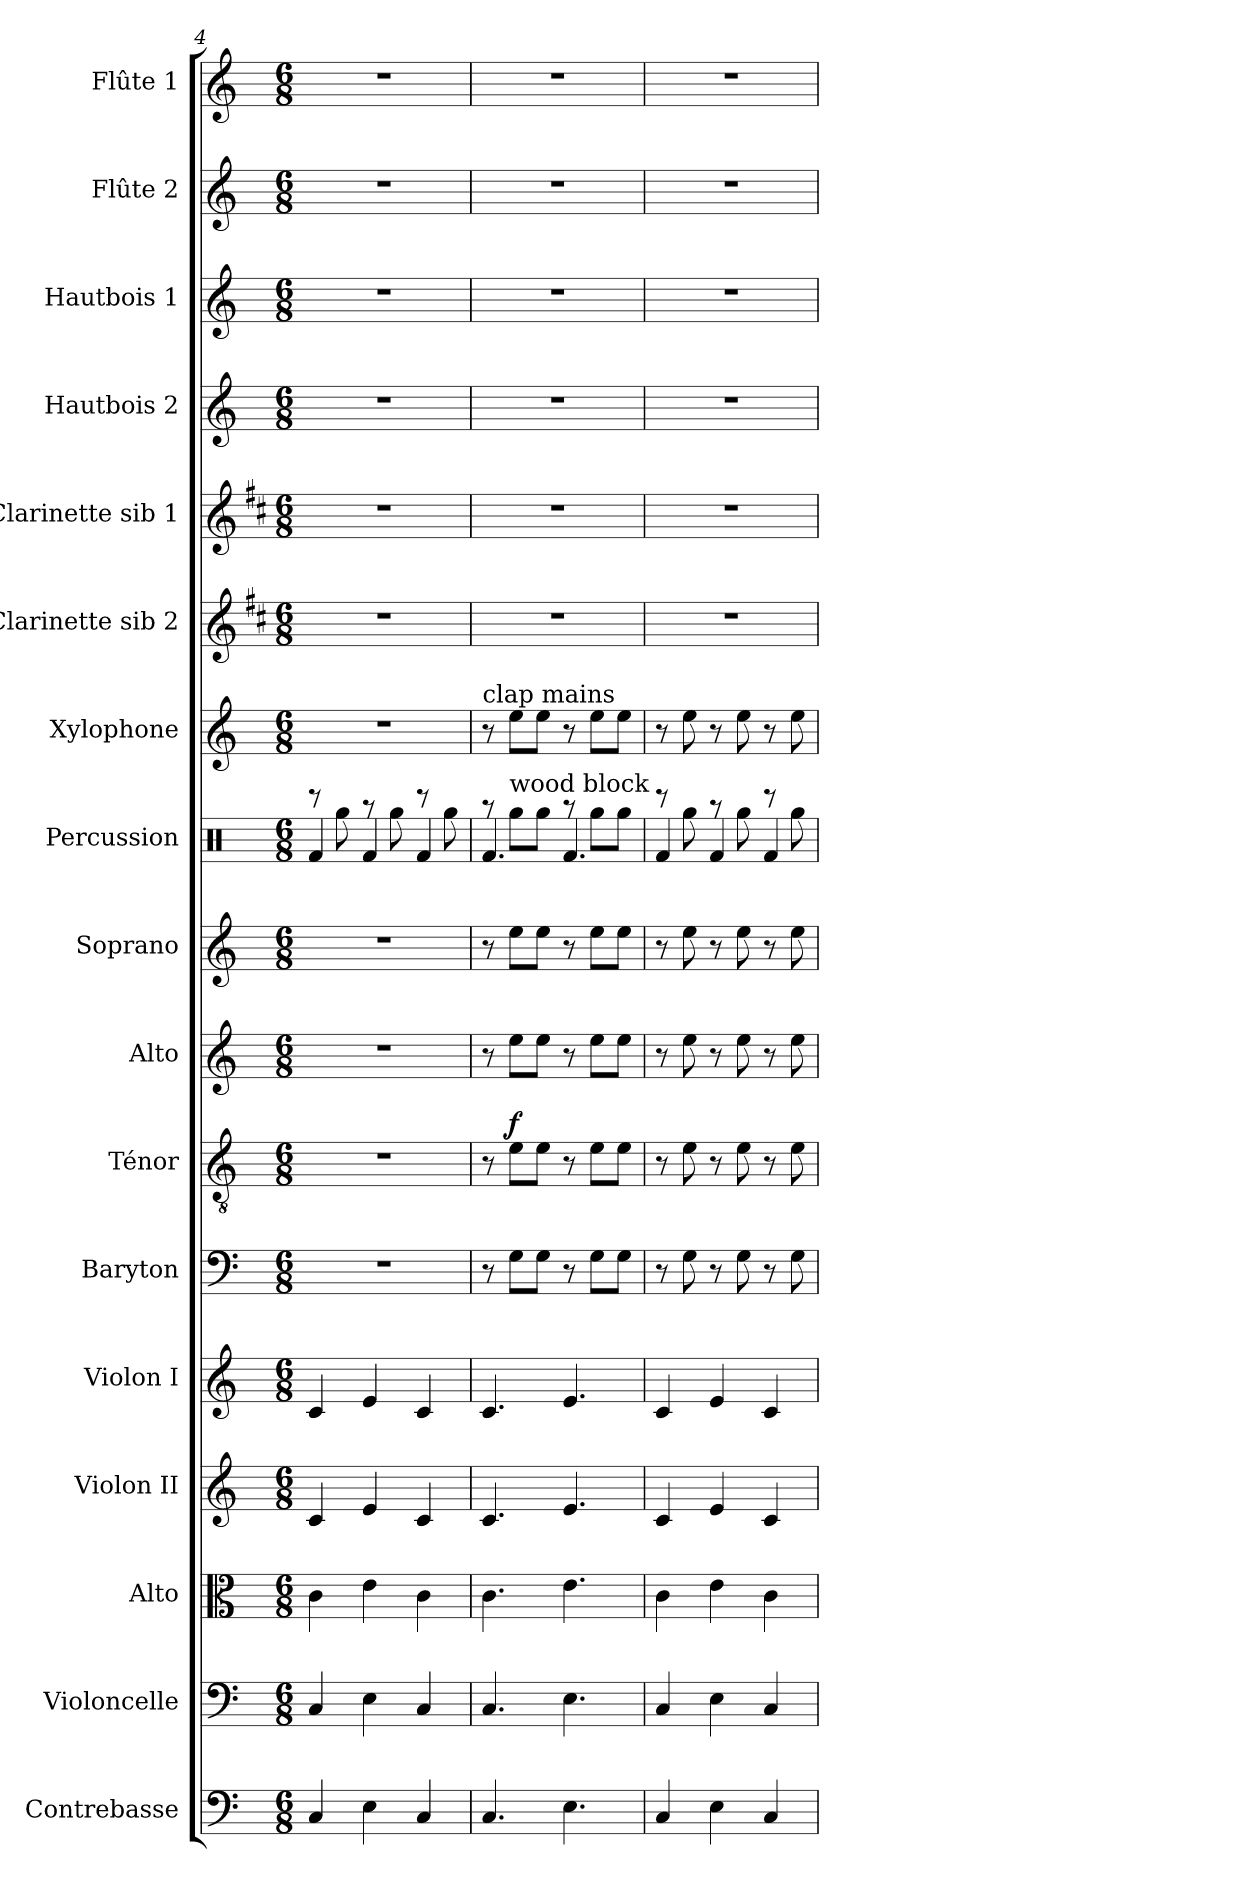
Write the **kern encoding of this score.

**kern	**kern	**kern	**kern	**kern	**kern	**kern	**dynam	**kern	**kern	**kern	**kern	**kern	**kern	**kern	**kern	**kern	**kern
*part17	*part16	*part15	*part14	*part13	*part12	*part11	*part11	*part10	*part9	*part8	*part7	*part6	*part5	*part4	*part3	*part2	*part1
*staff17	*staff16	*staff15	*staff14	*staff13	*staff12	*staff11	*staff11	*staff10	*staff9	*staff8	*staff7	*staff6	*staff5	*staff4	*staff3	*staff2	*staff1
*I"Contrebasse	*I"Violoncelle	*I"Alto	*I"Violon II	*I"Violon I	*I"Baryton	*I"Ténor	*	*I"Alto	*I"Soprano	*I"Percussion	*I"Xylophone	*I"Clarinette sib 2	*I"Clarinette sib 1	*I"Hautbois 2	*I"Hautbois 1	*I"Flûte 2	*I"Flûte 1
*I'Cb.	*I'Vc.	*I'A	*I'Vln. II	*I'Vln. I	*I'Bar.	*I'T	*	*I'A	*I'S	*I'Perc.	*I'Xyl.	*I'Cl. Sib 2	*I'Cl. Sib 1	*I'Hb. 2	*I'Hb. 1	*I'Fl. 2	*I'Fl. 1
*clefF4	*clefF4	*clefC3	*clefG2	*clefG2	*clefF4	*clefGv2	*	*clefG2	*clefG2	*clefX	*clefG2	*clefG2	*clefG2	*clefG2	*clefG2	*clefG2	*clefG2
*ITrd7c12	*	*	*	*	*	*	*	*	*	*	*	*ITrd1c2	*ITrd1c2	*	*	*	*
*k[]	*k[]	*k[]	*k[]	*k[]	*k[]	*k[]	*	*k[]	*k[]	*k[]	*k[]	*k[]	*k[]	*k[]	*k[]	*k[]	*k[]
*C:	*C:	*C:	*C:	*C:	*C:	*C:	*	*C:	*C:	*C:	*C:	*C:	*C:	*C:	*C:	*C:	*C:
*M6/8	*M6/8	*M6/8	*M6/8	*M6/8	*M6/8	*M6/8	*	*M6/8	*M6/8	*M6/8	*M6/8	*M6/8	*M6/8	*M6/8	*M6/8	*M6/8	*M6/8
=4	=4	=4	=4	=4	=4	=4	=4	=4	=4	=4	=4	=4	=4	=4	=4	=4	=4
*	*	*	*	*	*	*	*	*	*	*^	*	*	*	*	*	*	*
4CC/	4C/	4c\	4c/	4c/	2.r	2.r	.	2.r	2.r	4Rf/	8rbb	2.r	2.r	2.r	2.r	2.r	2.r	2.r
.	.	.	.	.	.	.	.	.	.	.	8Rgg\	.	.	.	.	.	.	.
4EE\	4E\	4e\	4e/	4e/	.	.	.	.	.	4Rf/	8raa	.	.	.	.	.	.	.
.	.	.	.	.	.	.	.	.	.	.	8Rgg\	.	.	.	.	.	.	.
4CC/	4C/	4c\	4c/	4c/	.	.	.	.	.	4Rf/	8rbb	.	.	.	.	.	.	.
.	.	.	.	.	.	.	.	.	.	.	8Rgg\	.	.	.	.	.	.	.
!!LO:PB:g=z
=5	=5	=5	=5	=5	=5	=5	=5	=5	=5	=5	=5	=5	=5	=5	=5	=5	=5	=5
!	!	!	!	!	!	!	!	!	!	!	!	!LO:TX:a:t=clap mains	!	!	!	!	!	!
4.CC/	4.C/	4.c\	4.c/	4.c/	8r	8r	.	8r	8r	4.Rf/	8raa	8r	2.r	2.r	2.r	2.r	2.r	2.r
!	!	!	!	!	!	!	!	!	!	!	!LO:TX:a:t=wood block	!	!	!	!	!	!	!
!	!	!	!	!	!	!	!LO:DY:a	!	!	!	!	!	!	!	!	!	!	!
.	.	.	.	.	8G\L	8e\L	f	8ee\L	8ee\L	.	8Rgg\L	8ee\L	.	.	.	.	.	.
.	.	.	.	.	8G\J	8e\J	.	8ee\J	8ee\J	.	8Rgg\J	8ee\J	.	.	.	.	.	.
4.EE\	4.E\	4.e\	4.e/	4.e/	8r	8r	.	8r	8r	4.Rf/	8rgg	8r	.	.	.	.	.	.
.	.	.	.	.	8G\L	8e\L	.	8ee\L	8ee\L	.	8Rgg\L	8ee\L	.	.	.	.	.	.
.	.	.	.	.	8G\J	8e\J	.	8ee\J	8ee\J	.	8Rgg\J	8ee\J	.	.	.	.	.	.
=6	=6	=6	=6	=6	=6	=6	=6	=6	=6	=6	=6	=6	=6	=6	=6	=6	=6	=6
4CC/	4C/	4c\	4c/	4c/	8r	8r	.	8r	8r	4Rf/	8rbb	8r	2.r	2.r	2.r	2.r	2.r	2.r
.	.	.	.	.	8G\	8e\	.	8ee\	8ee\	.	8Rgg\	8ee\	.	.	.	.	.	.
4EE\	4E\	4e\	4e/	4e/	8r	8r	.	8r	8r	4Rf/	8raa	8r	.	.	.	.	.	.
.	.	.	.	.	8G\	8e\	.	8ee\	8ee\	.	8Rgg\	8ee\	.	.	.	.	.	.
4CC/	4C/	4c\	4c/	4c/	8r	8r	.	8r	8r	4Rf/	8rbb	8r	.	.	.	.	.	.
.	.	.	.	.	8G\	8e\	.	8ee\	8ee\	.	8Rgg\	8ee\	.	.	.	.	.	.
*	*	*	*	*	*	*	*	*	*	*v	*v	*	*	*	*	*	*	*
=	=	=	=	=	=	=	=	=	=	=	=	=	=	=	=	=	=
*-	*-	*-	*-	*-	*-	*-	*-	*-	*-	*-	*-	*-	*-	*-	*-	*-	*-
